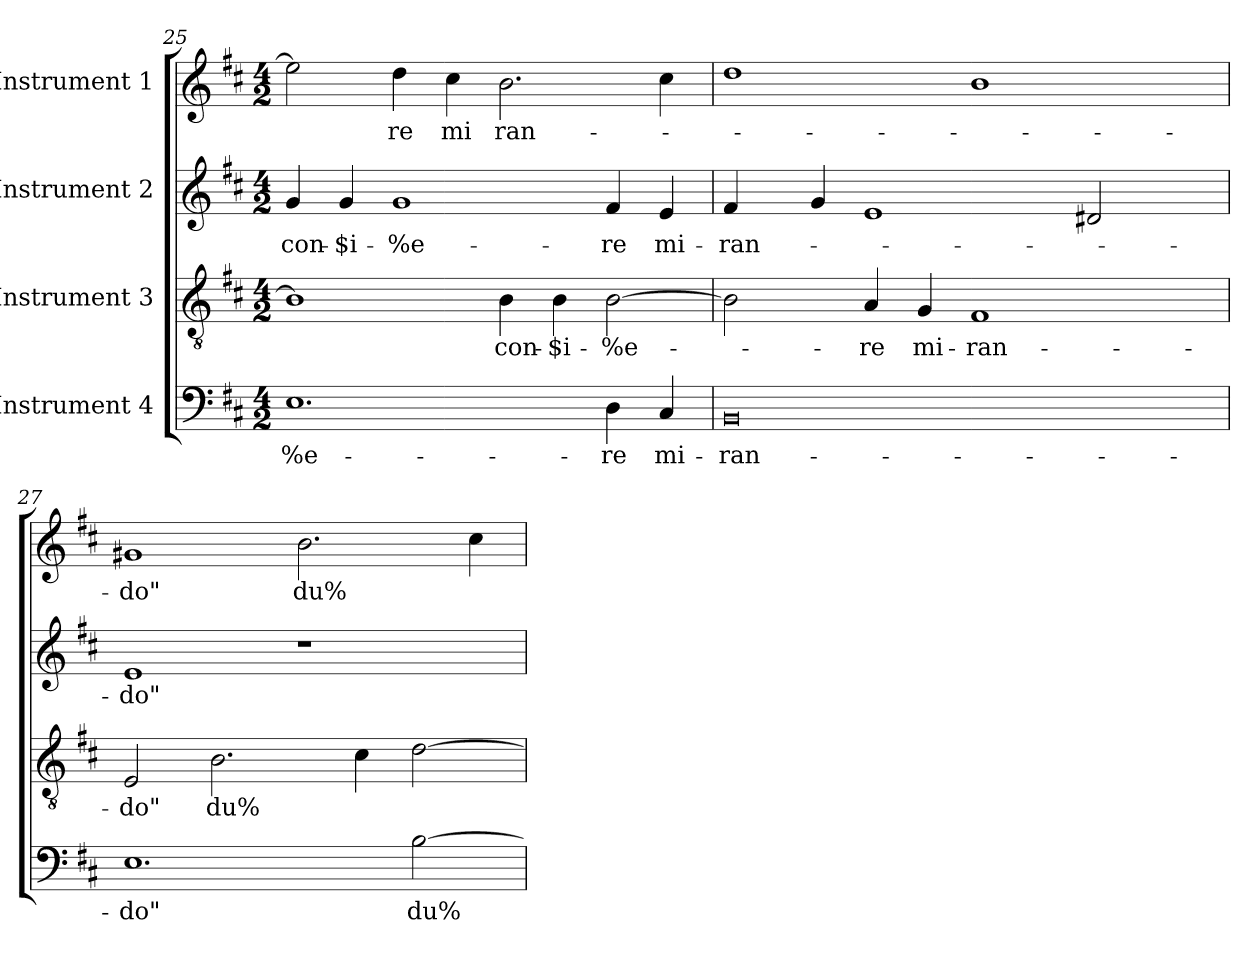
**kern	**text	**kern	**text	**kern	**text	**kern	**text
*part4	*part4	*part3	*part3	*part2	*part2	*part1	*part1
*staff4	*staff4	*staff3	*staff3	*staff2	*staff2	*staff1	*staff1
*I"Instrument 4	*	*I"Instrument 3	*	*I"Instrument 2	*	*I"Instrument 1	*
*clefF4	*	*clefGv2	*	*clefG2	*	*clefG2	*
*k[f#c#]	*	*k[f#c#]	*	*k[f#c#]	*	*k[f#c#]	*
*D:	*	*D:	*	*D:	*	*D:	*
*M4/2	*	*M4/2	*	*M4/2	*	*M4/2	*
=25	=25	=25	=25	=25	=25	=25	=25
!	!LO:LY:b:cj	!	!	!	!LO:LY:b:cj	!	!
1.E	-%e-	1B]	.	4g/	con-	2ee\]	.
!	!	!	!	!	!LO:LY:b:rj	!	!
.	.	.	.	4g/	-$i-	.	.
!	!	!	!	!	!LO:LY:b:rj	!	!LO:LY:b:cj
.	.	.	.	1g	-%e-	4dd\	-re
!	!	!	!	!	!	!	!LO:LY:b:cj
.	.	.	.	.	.	4cc#\	mi
!	!	!	!LO:LY:b:cj	!	!	!	!LO:LY:b
.	.	4B\	con-	.	.	2.b\	ran-
!	!	!	!LO:LY:b:rj	!	!	!	!
.	.	4B\	-$i-	.	.	.	.
!	!LO:LY:b:cj	!	!LO:LY:b:cj	!	!LO:LY:b:cj	!	!
4D\	-re	[<2B\	-%e-	4f#/	-re	.	.
!	!LO:LY:b:cj	!	!	!	!LO:LY:b:cj	!	!
4C#/	mi-	.	.	4e/	mi-	4cc#\	.
!!LO:LB:g=z
=26	=26	=26	=26	=26	=26	=26	=26
!	!LO:LY:b:cj	!	!	!	!LO:LY:b	!	!
*	*	*^	*	*	*	*^	*
0BB	-ran-	2B\]	8ryy	.	4f#/	-ran-	1dd	8.ryy	.
.	.	.	32ryy	.	.	.	.	.	.
.	.	.	1ryy	.	.	.	.	.	.
.	.	.	.	.	.	.	.	1ryy	.
.	.	.	.	.	4g/	.	.	.	.
!	!	!	!	!LO:LY:b:cj	!	!	!	!	!
.	.	4A/	.	-re	1e	.	.	.	.
!	!	!	!	!LO:LY:b	!	!	!	!	!
.	.	4G/	.	mi-	.	.	.	.	.
!	!	!	!	!LO:LY:b:rj	!	!	!	!	!
.	.	1F#	.	-ran-	.	.	1b	.	.
.	.	.	2ryy	.	.	.	.	.	.
.	.	.	.	.	.	.	.	2ryy	.
.	.	.	.	.	2d#X/	.	.	.	.
.	.	.	4ryy	.	.	.	.	.	.
.	.	.	.	.	.	.	.	4ryy	.
.	.	.	16.ryy	.	.	.	.	.	.
.	.	.	.	.	.	.	.	16ryy	.
=27	=27	=27	=27	=27	=27	=27	=27	=27	=27
!	!LO:LY:b:cj	!	!	!LO:LY:b:cj	!	!LO:LY:b:cj	!	!	!LO:LY:b:cj
*	*	*v	*v	*	*	*	*v	*v	*
1.E	-do"	2E/	-do"	1e	-do"	1g#X	-do"
!	!	!	!LO:LY:b	!	!	!	!
.	.	2.B\	du%	.	.	.	.
!	!	!	!	!	!	!	!LO:LY:b
.	.	.	.	1r	.	2.b\	du%
.	.	4c#\	.	.	.	.	.
!	!LO:LY:b	!	!	!	!	!	!
[>2B\	du%	[>2d\	.	.	.	.	.
.	.	.	.	.	.	4cc#\	.
=	=	=	=	=	=	=	=
*-	*-	*-	*-	*-	*-	*-	*-
